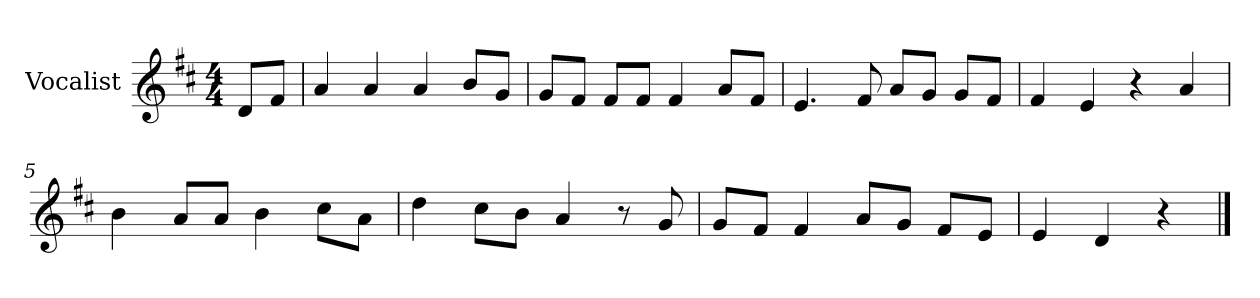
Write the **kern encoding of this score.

**kern
*part1
*staff1
*I"Vocalist
*k[f#c#]
*D:
*M4/4
=
8dL
8f#J
=1
4a
4a
4a
8bL
8gJ
=2
8gL
8f#J
8f#L
8f#J
4f#
8aL
8f#J
=3
4.e
8f#
8aL
8gJ
8gL
8f#J
=4
4f#
4e
4r
4a
=5
4b
8aL
8aJ
4b
8cc#L
8aJ
=6
4dd
8cc#L
8bJ
4a
8r
8g
=7
8gL
8f#J
4f#
8aL
8gJ
8f#L
8eJ
=8
4e
4d
4r
==
*-
